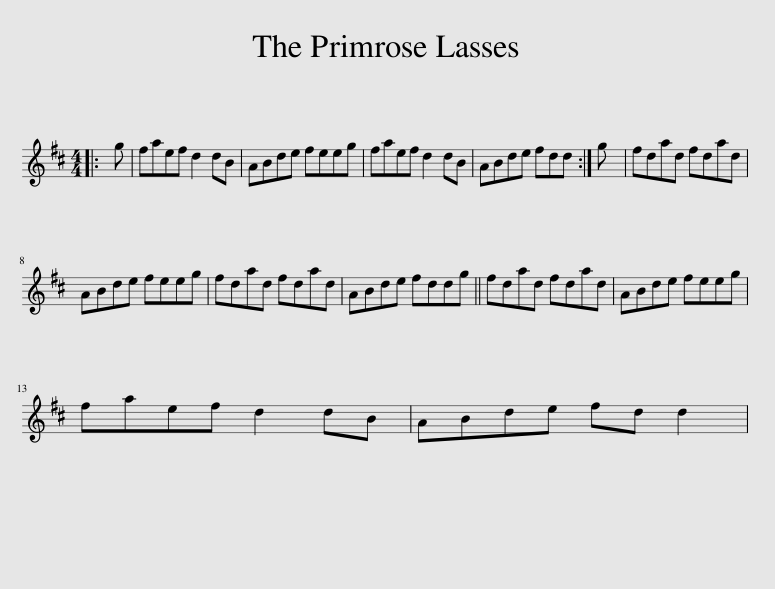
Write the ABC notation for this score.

X:1
L:1/8
M:4/4
I:linebreak $
K:D
V:1 treble
V:1
|: g | faef d2 dB | ABde feeg | faef d2 dB | ABde fdd :| %5
 g | fdad fdad |$ ABde feeg | fdad fdad | ABde fddg || %10
 fdad fdad | ABde feeg |$ faef d2 dB | ABde fd d2 | %14
